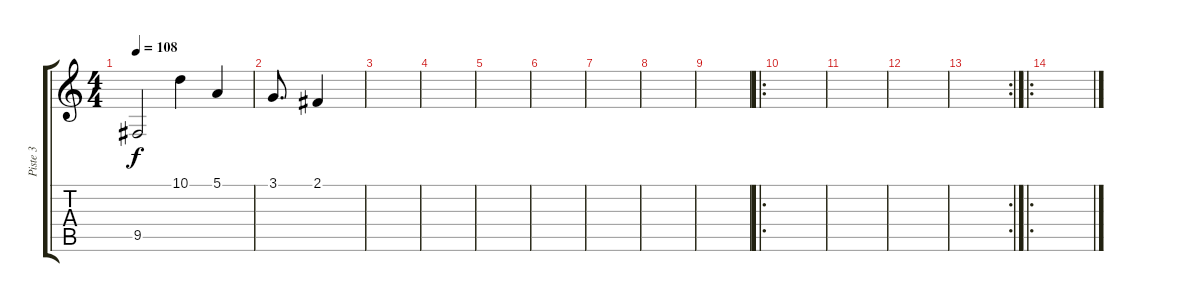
\track ("Piste 3" "Piste 3") {instrument pad5bowed}
\staff {score tabs}
\tuning (E4 B3 G3 D3 A2 E2) {hide}
\ts (4 4)
\tempo 108
\clef g2
\ks c
9.5.2{dy f} 10.1.4 5.1.4 |
3.1.8{d} 2.1.4 |
|
|
|
|
|
|
|
\ro
|
|
|
\rc 2
|
\ro
